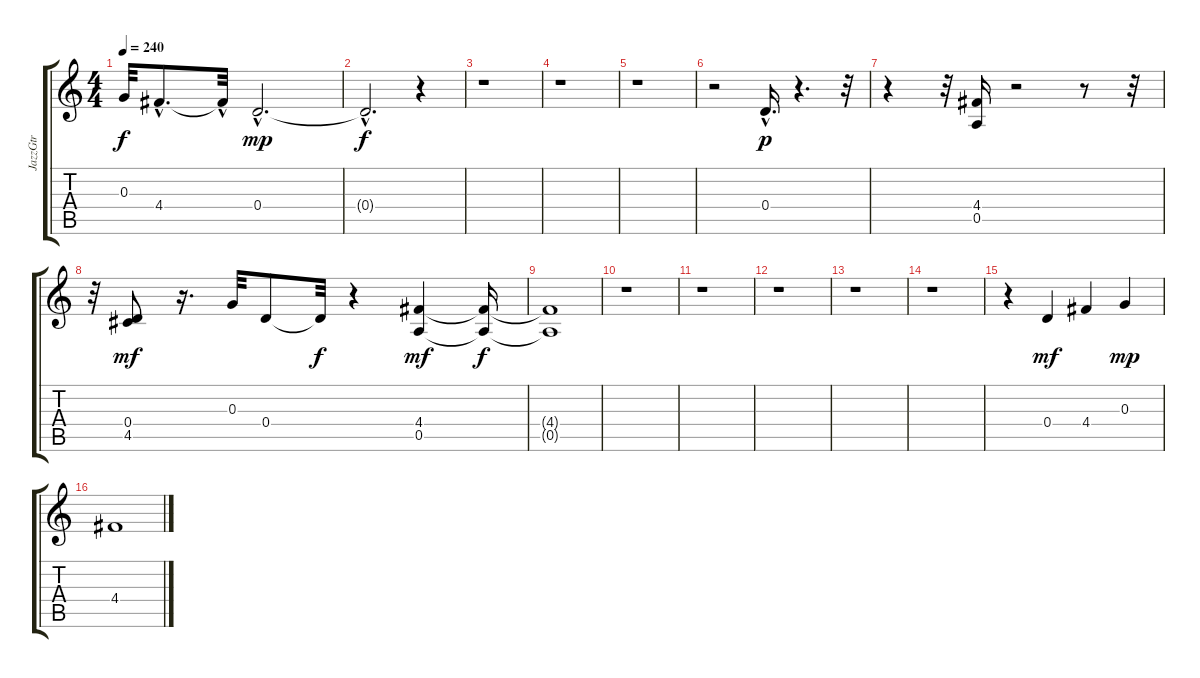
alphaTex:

\track ("JazzGtr" "JazzGtr") {instrument electricguitarjazz}
\staff {score tabs}
\tuning (E4 B3 G3 D3 A2 E2) {hide}
\ts (4 4)
\tempo 240
\clef g2
\ks c
0.3{t}.32{dy f} 4.4{hac}.8{d} 4.4{hac t}.32 0.4{hac}.2{d dy mp} |
0.4{hac t}.2{d dy f} r.4 |
r.1 |
r.1 |
r.1 |
r.2 0.4{hac}.16{d dy p} r.4{d} r.32 |
r.4 r.32 (4.4 0.5).16 r.2 r.8 r.32 |
r.32 (0.4 4.5).8{dy mf} r.16{d} 0.3.32 0.4.8 0.4{t}.32{dy f} r.4 (4.4 0.5).4{dy mf} (4.4{t} 0.5{t}).16{dy f} |
(4.4{t} 0.5{t}).1 |
r.1 |
r.1 |
r.1 |
r.1 |
r.1 |
r.4 0.4.4{dy mf} 4.4.4 0.3.4{dy mp} |
4.4.1
